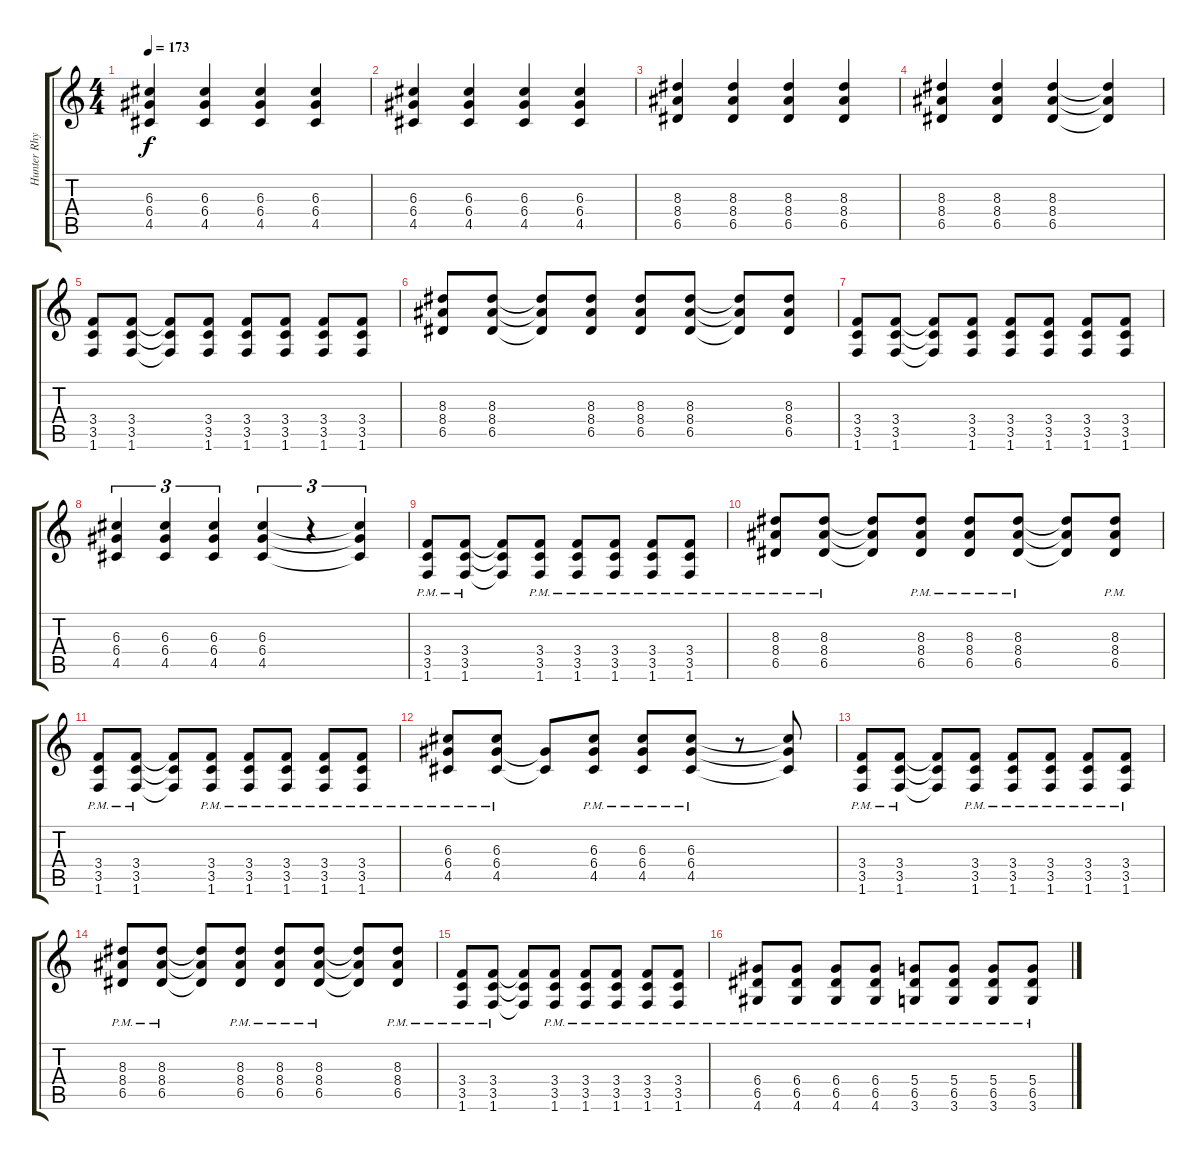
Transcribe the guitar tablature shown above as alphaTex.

\track ("Hunter Rhythm" "Hunter Rhy") {instrument distortionguitar}
\staff {score tabs}
\tuning (E4 B3 G3 D3 A2 E2) {hide}
\ts (4 4)
\tempo 173
\clef g2
\ks c
(6.3 6.4 4.5).4{dy f} (6.3 6.4 4.5).4 (6.3 6.4 4.5).4 (6.3 6.4 4.5).4 |
(6.3 6.4 4.5).4 (6.3 6.4 4.5).4 (6.3 6.4 4.5).4 (6.3 6.4 4.5).4 |
(8.3 8.4 6.5).4 (8.3 8.4 6.5).4 (8.3 8.4 6.5).4 (8.3 8.4 6.5).4 |
(8.3 8.4 6.5).4 (8.3 8.4 6.5).4 (8.3 8.4 6.5).4 (8.3{t} 8.4{t} 6.5{t}).4 |
(3.4 3.5 1.6).8 (3.4 3.5 1.6).8 (3.4{t} 3.5{t} 1.6{t}).8 (3.4 3.5 1.6).8 (3.4 3.5 1.6).8 (3.4 3.5 1.6).8 (3.4 3.5 1.6).8 (3.4 3.5 1.6).8 |
(8.3 8.4 6.5).8 (8.3 8.4 6.5).8 (8.3{t} 8.4{t} 6.5{t}).8 (8.3 8.4 6.5).8 (8.3 8.4 6.5).8 (8.3 8.4 6.5).8 (8.3{t} 8.4{t} 6.5{t}).8 (8.3 8.4 6.5).8 |
(3.4 3.5 1.6).8 (3.4 3.5 1.6).8 (3.4{t} 3.5{t} 1.6{t}).8 (3.4 3.5 1.6).8 (3.4 3.5 1.6).8 (3.4 3.5 1.6).8 (3.4 3.5 1.6).8 (3.4 3.5 1.6).8 |
(6.3 6.4 4.5).4{tu (3 2)} (6.3 6.4 4.5).4{tu (3 2)} (6.3 6.4 4.5).4{tu (3 2)} (6.3 6.4 4.5).4{tu (3 2)} r.4{tu (3 2)} (6.3{t} 6.4{t} 4.5{t}).4{tu (3 2)} |
(3.4{pm} 3.5{pm} 1.6{pm}).8 (3.4{pm} 3.5{pm} 1.6{pm}).8 (3.4{t} 3.5{t} 1.6{t}).8 (3.4{pm} 3.5{pm} 1.6{pm}).8 (3.4{pm} 3.5{pm} 1.6{pm}).8 (3.4{pm} 3.5{pm} 1.6{pm}).8 (3.4{pm} 3.5{pm} 1.6{pm}).8 (3.4{pm} 3.5{pm} 1.6{pm}).8 |
(8.3{pm} 8.4{pm} 6.5{pm}).8 (8.3{pm} 8.4{pm} 6.5{pm}).8 (8.3{t} 8.4{t} 6.5{t}).8 (8.3{pm} 8.4{pm} 6.5{pm}).8 (8.3{pm} 8.4{pm} 6.5{pm}).8 (8.3{pm} 8.4{pm} 6.5{pm}).8 (8.3{t} 8.4{t} 6.5{t}).8 (8.3{pm} 8.4{pm} 6.5{pm}).8 |
(3.4{pm} 3.5{pm} 1.6{pm}).8 (3.4{pm} 3.5{pm} 1.6{pm}).8 (3.4{t} 3.5{t} 1.6{t}).8 (3.4{pm} 3.5{pm} 1.6{pm}).8 (3.4{pm} 3.5{pm} 1.6{pm}).8 (3.4{pm} 3.5{pm} 1.6{pm}).8 (3.4{pm} 3.5{pm} 1.6{pm}).8 (3.4{pm} 3.5{pm} 1.6{pm}).8 |
(6.3{pm} 6.4{pm} 4.5{pm}).8 (6.3{pm} 6.4{pm} 4.5{pm}).8 (6.4{t} 4.5{t}).8 (6.3{pm} 6.4{pm} 4.5{pm}).8 (6.3{pm} 6.4{pm} 4.5{pm}).8 (6.3{pm} 6.4{pm} 4.5{pm}).8 r.8 (6.3{t} 6.4{t} 4.5{t}).8 |
(3.4{pm} 3.5{pm} 1.6{pm}).8 (3.4{pm} 3.5{pm} 1.6{pm}).8 (3.4{t} 3.5{t} 1.6{t}).8 (3.4{pm} 3.5{pm} 1.6{pm}).8 (3.4{pm} 3.5{pm} 1.6{pm}).8 (3.4{pm} 3.5{pm} 1.6{pm}).8 (3.4{pm} 3.5{pm} 1.6{pm}).8 (3.4{pm} 3.5{pm} 1.6{pm}).8 |
(8.3{pm} 8.4{pm} 6.5{pm}).8 (8.3{pm} 8.4{pm} 6.5{pm}).8 (8.3{t} 8.4{t} 6.5{t}).8 (8.3{pm} 8.4{pm} 6.5{pm}).8 (8.3{pm} 8.4{pm} 6.5{pm}).8 (8.3{pm} 8.4{pm} 6.5{pm}).8 (8.3{t} 8.4{t} 6.5{t}).8 (8.3{pm} 8.4{pm} 6.5{pm}).8 |
(3.4{pm} 3.5{pm} 1.6{pm}).8 (3.4{pm} 3.5{pm} 1.6{pm}).8 (3.4{t} 3.5{t} 1.6{t}).8 (3.4{pm} 3.5{pm} 1.6{pm}).8 (3.4{pm} 3.5{pm} 1.6{pm}).8 (3.4{pm} 3.5{pm} 1.6{pm}).8 (3.4{pm} 3.5{pm} 1.6{pm}).8 (3.4{pm} 3.5{pm} 1.6{pm}).8 |
(6.4{pm} 6.5{pm} 4.6{pm}).8 (6.4{pm} 6.5{pm} 4.6{pm}).8 (6.4{pm} 6.5{pm} 4.6{pm}).8 (6.4{pm} 6.5{pm} 4.6{pm}).8 (5.4{pm} 6.5{pm} 3.6{pm}).8 (5.4{pm} 6.5{pm} 3.6{pm}).8 (5.4{pm} 6.5{pm} 3.6{pm}).8 (5.4{pm} 6.5{pm} 3.6{pm}).8
